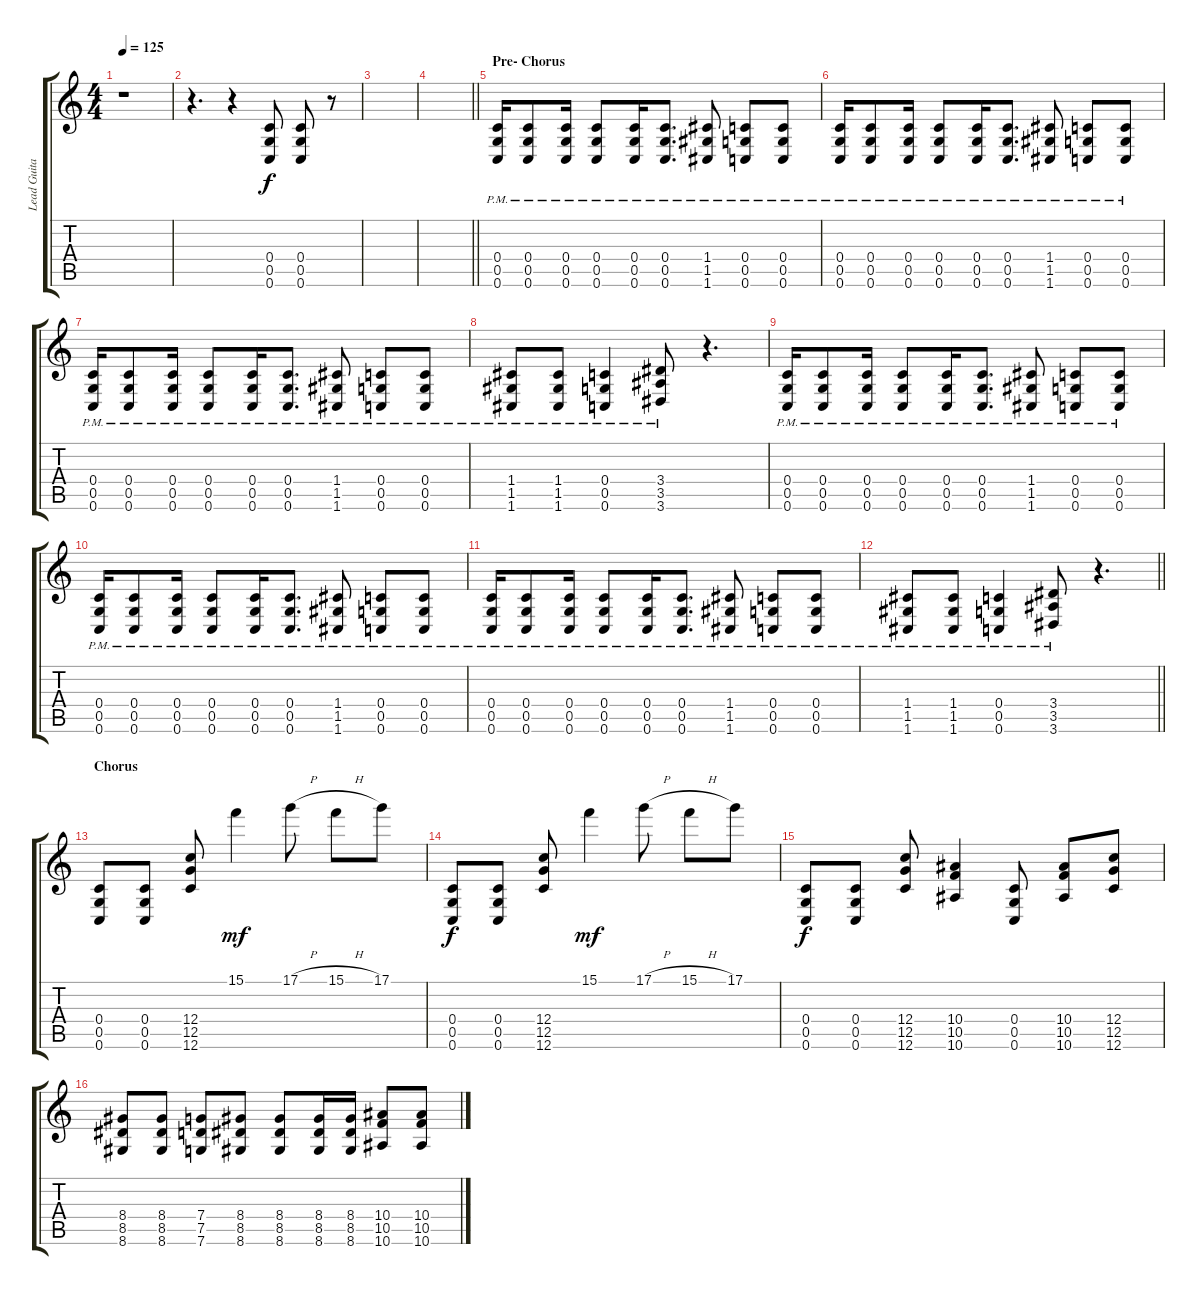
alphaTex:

\track ("Lead Guitar 2 (Riggs)" "Lead Guita") {instrument distortionguitar}
\staff {score tabs}
\tuning (D4 A3 F3 C3 G2 C2) {hide}
\ts (4 4)
\tempo 125
\clef g2
\ks c
r.1{dy f} |
r.4{d} r.4 (0.4 0.5 0.6).8 (0.4 0.5 0.6).8 r.8 |
|
\barLineRight lightlight
|
\section ("" "Pre- Chorus")
(0.4{pm} 0.5{pm} 0.6{pm}).16 (0.4{pm} 0.5{pm} 0.6{pm}).8 (0.4{pm} 0.5{pm} 0.6{pm}).16 (0.4{pm} 0.5{pm} 0.6{pm}).8 (0.4{pm} 0.5{pm} 0.6{pm}).16 (0.4{pm} 0.5{pm} 0.6{pm}).8{d} (1.4{pm} 1.5{pm} 1.6{pm}).8 (0.4{pm} 0.5{pm} 0.6{pm}).8 (0.4{pm} 0.5{pm} 0.6{pm}).8 |
(0.4{pm} 0.5{pm} 0.6{pm}).16 (0.4{pm} 0.5{pm} 0.6{pm}).8 (0.4{pm} 0.5{pm} 0.6{pm}).16 (0.4{pm} 0.5{pm} 0.6{pm}).8 (0.4{pm} 0.5{pm} 0.6{pm}).16 (0.4{pm} 0.5{pm} 0.6{pm}).8{d} (1.4{pm} 1.5{pm} 1.6{pm}).8 (0.4{pm} 0.5{pm} 0.6{pm}).8 (0.4{pm} 0.5{pm} 0.6{pm}).8 |
(0.4{pm} 0.5{pm} 0.6{pm}).16 (0.4{pm} 0.5{pm} 0.6{pm}).8 (0.4{pm} 0.5{pm} 0.6{pm}).16 (0.4{pm} 0.5{pm} 0.6{pm}).8 (0.4{pm} 0.5{pm} 0.6{pm}).16 (0.4{pm} 0.5{pm} 0.6{pm}).8{d} (1.4{pm} 1.5{pm} 1.6{pm}).8 (0.4{pm} 0.5{pm} 0.6{pm}).8 (0.4{pm} 0.5{pm} 0.6{pm}).8 |
(1.4{pm} 1.5{pm} 1.6{pm}).8 (1.4{pm} 1.5{pm} 1.6{pm}).8 (0.4{pm} 0.5{pm} 0.6{pm}).4 (3.4{pm} 3.5{pm} 3.6{pm}).8 r.4{d} |
(0.4{pm} 0.5{pm} 0.6{pm}).16 (0.4{pm} 0.5{pm} 0.6{pm}).8 (0.4{pm} 0.5{pm} 0.6{pm}).16 (0.4{pm} 0.5{pm} 0.6{pm}).8 (0.4{pm} 0.5{pm} 0.6{pm}).16 (0.4{pm} 0.5{pm} 0.6{pm}).8{d} (1.4{pm} 1.5{pm} 1.6{pm}).8 (0.4{pm} 0.5{pm} 0.6{pm}).8 (0.4{pm} 0.5{pm} 0.6{pm}).8 |
(0.4{pm} 0.5{pm} 0.6{pm}).16 (0.4{pm} 0.5{pm} 0.6{pm}).8 (0.4{pm} 0.5{pm} 0.6{pm}).16 (0.4{pm} 0.5{pm} 0.6{pm}).8 (0.4{pm} 0.5{pm} 0.6{pm}).16 (0.4{pm} 0.5{pm} 0.6{pm}).8{d} (1.4{pm} 1.5{pm} 1.6{pm}).8 (0.4{pm} 0.5{pm} 0.6{pm}).8 (0.4{pm} 0.5{pm} 0.6{pm}).8 |
(0.4{pm} 0.5{pm} 0.6{pm}).16 (0.4{pm} 0.5{pm} 0.6{pm}).8 (0.4{pm} 0.5{pm} 0.6{pm}).16 (0.4{pm} 0.5{pm} 0.6{pm}).8 (0.4{pm} 0.5{pm} 0.6{pm}).16 (0.4{pm} 0.5{pm} 0.6{pm}).8{d} (1.4{pm} 1.5{pm} 1.6{pm}).8 (0.4{pm} 0.5{pm} 0.6{pm}).8 (0.4{pm} 0.5{pm} 0.6{pm}).8 |
\barLineRight lightlight
(1.4{pm} 1.5{pm} 1.6{pm}).8 (1.4{pm} 1.5{pm} 1.6{pm}).8 (0.4{pm} 0.5{pm} 0.6{pm}).4 (3.4{pm} 3.5{pm} 3.6{pm}).8 r.4{d} |
\section ("" "Chorus")
(0.4 0.5 0.6).8{volume 6} (0.4 0.5 0.6).8 (12.4 12.5 12.6).8 15.1.4{dy mf} 17.1{h}.8 15.1{h}.8 17.1.8 |
(0.4 0.5 0.6).8{dy f} (0.4 0.5 0.6).8 (12.4 12.5 12.6).8 15.1.4{dy mf} 17.1{h}.8 15.1{h}.8 17.1.8 |
(0.4 0.5 0.6).8{dy f} (0.4 0.5 0.6).8 (12.4 12.5 12.6).8 (10.4 10.5 10.6).4 (0.4 0.5 0.6).8 (10.4 10.5 10.6).8 (12.4 12.5 12.6).8 |
(8.4 8.5 8.6).8 (8.4 8.5 8.6).8 (7.4 7.5 7.6).8 (8.4 8.5 8.6).8 (8.4 8.5 8.6).8 (8.4 8.5 8.6).16 (8.4 8.5 8.6).16 (10.4 10.5 10.6).8 (10.4 10.5 10.6).8
